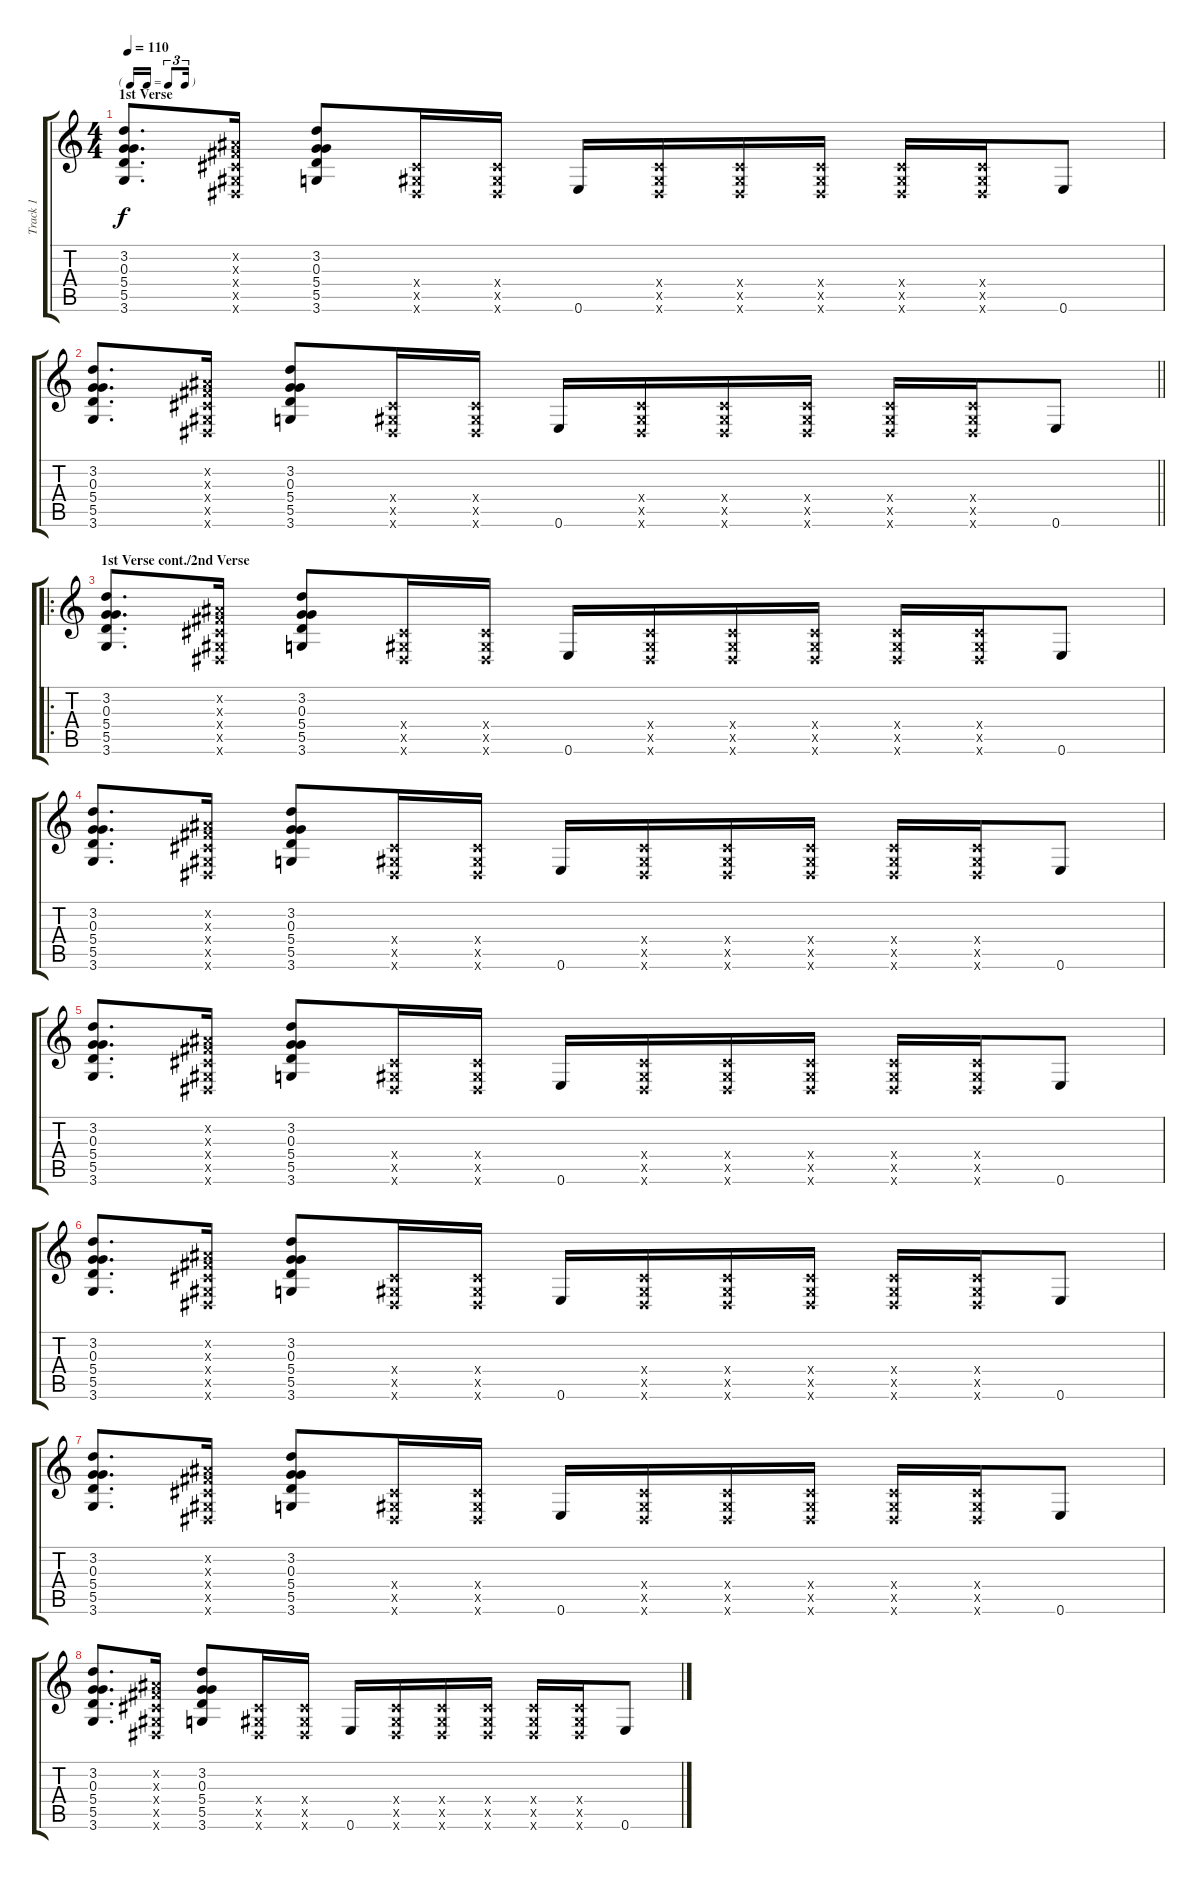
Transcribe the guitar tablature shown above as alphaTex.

\track ("Track 1" "Track 1") {instrument electricguitarjazz}
\staff {score tabs}
\tuning (E4 B3 G3 D3 A2 E2) {hide}
\ts (4 4)
\tf triplet16th
\section ("" "1st Verse")
\tempo 110
\clef g2
\ks c
(3.2 0.3 5.4 5.5 3.6).8{d dy f} (-1.2{x} -1.3{x} -1.4{x} -1.5{x} -1.6{x}).16 (3.2 0.3 5.4 5.5 3.6).8 (-1.4{x} -1.5{x} -1.6{x}).16 (-1.4{x} -1.5{x} -1.6{x}).16 0.6.16 (-1.4{x} -1.5{x} -1.6{x}).16 (-1.4{x} -1.5{x} -1.6{x}).16 (-1.4{x} -1.5{x} -1.6{x}).16 (-1.4{x} -1.5{x} -1.6{x}).16 (-1.4{x} -1.5{x} -1.6{x}).16 0.6.8 |
\barLineRight lightlight
(3.2 0.3 5.4 5.5 3.6).8{d} (-1.2{x} -1.3{x} -1.4{x} -1.5{x} -1.6{x}).16 (3.2 0.3 5.4 5.5 3.6).8 (-1.4{x} -1.5{x} -1.6{x}).16 (-1.4{x} -1.5{x} -1.6{x}).16 0.6.16 (-1.4{x} -1.5{x} -1.6{x}).16 (-1.4{x} -1.5{x} -1.6{x}).16 (-1.4{x} -1.5{x} -1.6{x}).16 (-1.4{x} -1.5{x} -1.6{x}).16 (-1.4{x} -1.5{x} -1.6{x}).16 0.6.8 |
\ro
\section ("" "1st Verse cont./2nd Verse")
(3.2 0.3 5.4 5.5 3.6).8{d} (-1.2{x} -1.3{x} -1.4{x} -1.5{x} -1.6{x}).16 (3.2 0.3 5.4 5.5 3.6).8 (-1.4{x} -1.5{x} -1.6{x}).16 (-1.4{x} -1.5{x} -1.6{x}).16 0.6.16 (-1.4{x} -1.5{x} -1.6{x}).16 (-1.4{x} -1.5{x} -1.6{x}).16 (-1.4{x} -1.5{x} -1.6{x}).16 (-1.4{x} -1.5{x} -1.6{x}).16 (-1.4{x} -1.5{x} -1.6{x}).16 0.6.8 |
(3.2 0.3 5.4 5.5 3.6).8{d} (-1.2{x} -1.3{x} -1.4{x} -1.5{x} -1.6{x}).16 (3.2 0.3 5.4 5.5 3.6).8 (-1.4{x} -1.5{x} -1.6{x}).16 (-1.4{x} -1.5{x} -1.6{x}).16 0.6.16 (-1.4{x} -1.5{x} -1.6{x}).16 (-1.4{x} -1.5{x} -1.6{x}).16 (-1.4{x} -1.5{x} -1.6{x}).16 (-1.4{x} -1.5{x} -1.6{x}).16 (-1.4{x} -1.5{x} -1.6{x}).16 0.6.8 |
(3.2 0.3 5.4 5.5 3.6).8{d} (-1.2{x} -1.3{x} -1.4{x} -1.5{x} -1.6{x}).16 (3.2 0.3 5.4 5.5 3.6).8 (-1.4{x} -1.5{x} -1.6{x}).16 (-1.4{x} -1.5{x} -1.6{x}).16 0.6.16 (-1.4{x} -1.5{x} -1.6{x}).16 (-1.4{x} -1.5{x} -1.6{x}).16 (-1.4{x} -1.5{x} -1.6{x}).16 (-1.4{x} -1.5{x} -1.6{x}).16 (-1.4{x} -1.5{x} -1.6{x}).16 0.6.8 |
(3.2 0.3 5.4 5.5 3.6).8{d} (-1.2{x} -1.3{x} -1.4{x} -1.5{x} -1.6{x}).16 (3.2 0.3 5.4 5.5 3.6).8 (-1.4{x} -1.5{x} -1.6{x}).16 (-1.4{x} -1.5{x} -1.6{x}).16 0.6.16 (-1.4{x} -1.5{x} -1.6{x}).16 (-1.4{x} -1.5{x} -1.6{x}).16 (-1.4{x} -1.5{x} -1.6{x}).16 (-1.4{x} -1.5{x} -1.6{x}).16 (-1.4{x} -1.5{x} -1.6{x}).16 0.6.8 |
(3.2 0.3 5.4 5.5 3.6).8{d} (-1.2{x} -1.3{x} -1.4{x} -1.5{x} -1.6{x}).16 (3.2 0.3 5.4 5.5 3.6).8 (-1.4{x} -1.5{x} -1.6{x}).16 (-1.4{x} -1.5{x} -1.6{x}).16 0.6.16 (-1.4{x} -1.5{x} -1.6{x}).16 (-1.4{x} -1.5{x} -1.6{x}).16 (-1.4{x} -1.5{x} -1.6{x}).16 (-1.4{x} -1.5{x} -1.6{x}).16 (-1.4{x} -1.5{x} -1.6{x}).16 0.6.8 |
(3.2 0.3 5.4 5.5 3.6).8{d} (-1.2{x} -1.3{x} -1.4{x} -1.5{x} -1.6{x}).16 (3.2 0.3 5.4 5.5 3.6).8 (-1.4{x} -1.5{x} -1.6{x}).16 (-1.4{x} -1.5{x} -1.6{x}).16 0.6.16 (-1.4{x} -1.5{x} -1.6{x}).16 (-1.4{x} -1.5{x} -1.6{x}).16 (-1.4{x} -1.5{x} -1.6{x}).16 (-1.4{x} -1.5{x} -1.6{x}).16 (-1.4{x} -1.5{x} -1.6{x}).16 0.6.8
